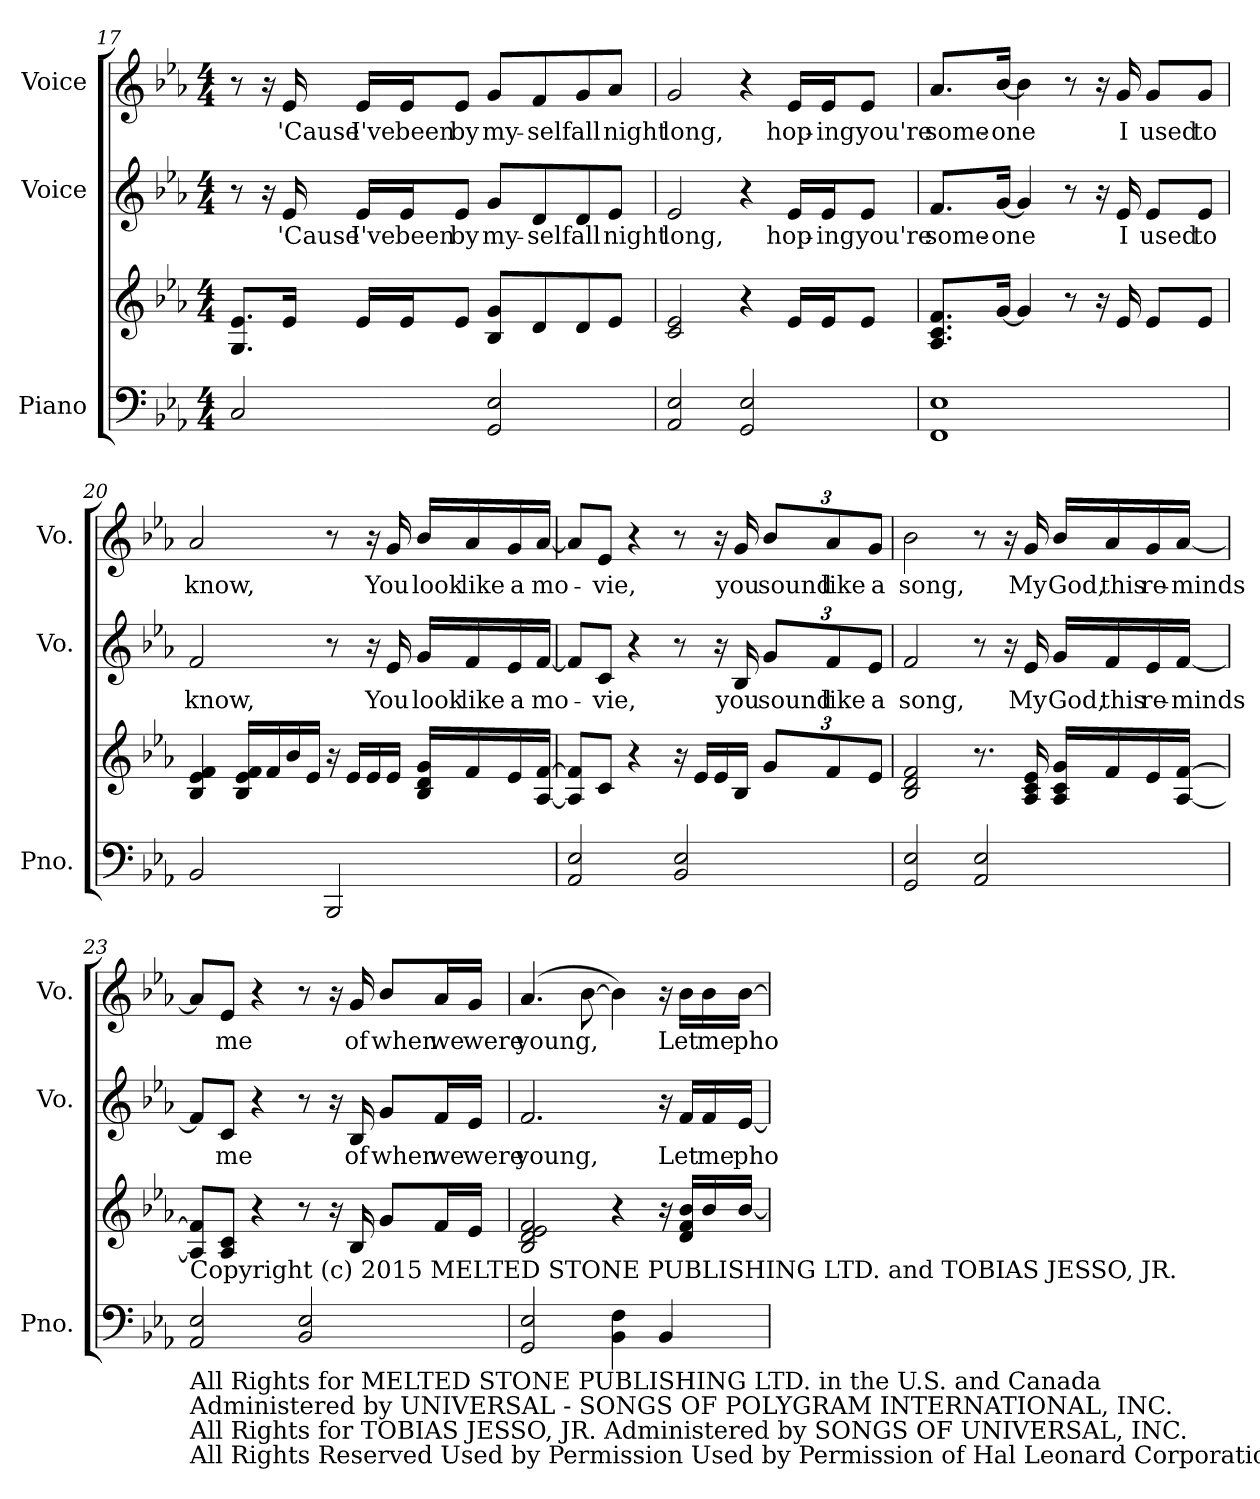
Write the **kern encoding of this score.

**kern	**kern	**kern	**text	**kern	**text
*part3	*part3	*part2	*part2	*part1	*part1
*staff4	*staff3	*staff2	*staff2	*staff1	*staff1
*I"Piano	*	*I"Voice	*	*I"Voice	*
*I'Pno.	*	*I'Vo.	*	*I'Vo.	*
!!LO:LB:g=z
*clefF4	*clefG2	*clefG2	*	*clefG2	*
*k[b-e-a-]	*k[b-e-a-]	*k[b-e-a-]	*	*k[b-e-a-]	*
*M4/4	*M4/4	*M4/4	*	*M4/4	*
=17	=17	=17	=17	=17	=17
2C/	8.G/ 8.e-/L	8r	.	8r	.
.	.	16r	.	16r	.
!	!	!	!LO:LY:b	!	!LO:LY:b
.	16e-/Jk	16e-/	'Cause	16e-/	'Cause
!	!	!	!LO:LY:b	!	!LO:LY:b
.	16e-/LL	16e-/LL	I've	16e-/LL	I've
!	!	!	!LO:LY:b	!	!LO:LY:b
.	16e-/J	16e-/J	been	16e-/J	been
!	!	!	!LO:LY:b	!	!LO:LY:b
.	8e-/J	8e-/J	by	8e-/J	by
!	!	!	!LO:LY:b	!	!LO:LY:b
2GG/ 2E-/	8B-/ 8g/L	8g/L	my-	8g/L	my-
!	!	!	!LO:LY:b	!	!LO:LY:b
.	8d/	8d/	-self	8f/	-self
!	!	!	!LO:LY:b	!	!LO:LY:b
.	8d/	8d/	all	8g/	all
!	!	!	!LO:LY:b	!	!LO:LY:b
.	8e-/J	8e-/J	night	8a-/J	night
=18	=18	=18	=18	=18	=18
!	!	!	!LO:LY:b	!	!LO:LY:b
2AA-/ 2E-/	2c/ 2e-/	2e-/	long,	2g/	long,
2GG/ 2E-/	4r	4r	.	4r	.
!	!	!	!LO:LY:b	!	!LO:LY:b
.	16e-/LL	16e-/LL	hop-	16e-/LL	hop-
!	!	!	!LO:LY:b	!	!LO:LY:b
.	16e-/J	16e-/J	-ing	16e-/J	-ing
!	!	!	!LO:LY:b	!	!LO:LY:b
.	8e-/J	8e-/J	you're	8e-/J	you're
=19	=19	=19	=19	=19	=19
!	!	!	!LO:LY:b	!	!LO:LY:b
1FF 1E-	8.A-/ 8.c/ 8.f/L	8.f/L	some-	8.a-/L	some-
!	!	!	!LO:LY:b	!	!LO:LY:b
.	[16g/Jk	[16g/Jk	-one	[16b-/Jk	-one
.	4g/]	4g/]	.	4b-\]	.
.	8r	8r	.	8r	.
.	16r	16r	.	16r	.
!	!	!	!LO:LY:b	!	!LO:LY:b
.	16e-/	16e-/	I	16g/	I
!	!	!	!LO:LY:b	!	!LO:LY:b
.	8e-/L	8e-/L	used	8g/L	used
!	!	!	!LO:LY:b	!	!LO:LY:b
.	8e-/J	8e-/J	to	8g/J	to
!!LO:PB:g=z
=20	=20	=20	=20	=20	=20
!	!	!	!LO:LY:b	!	!LO:LY:b
2BB-/	4B-/ 4e-/ 4f/	2f/	know,	2a-/	know,
.	16B-/ 16e-/ 16f/LL	.	.	.	.
.	16f/	.	.	.	.
.	16b-/	.	.	.	.
.	16e-/JJ	.	.	.	.
2BBB-/	16r	8r	.	8r	.
.	16e-/LL	.	.	.	.
.	16e-/	16r	.	16r	.
!	!	!	!LO:LY:b	!	!LO:LY:b
.	16e-/JJ	16e-/	You	16g/	You
!	!	!	!LO:LY:b	!	!LO:LY:b
.	16B-/ 16d/ 16g/LL	16g/LL	look	16b-/LL	look
!	!	!	!LO:LY:b	!	!LO:LY:b
.	16f/	16f/	like	16a-/	like
!	!	!	!LO:LY:b	!	!LO:LY:b
.	16e-/	16e-/	a	16g/	a
!	!	!	!LO:LY:b	!	!LO:LY:b
.	[16A-/ [16f/JJ	[16f/JJ	mo-	[16a-/JJ	mo-
=21	=21	=21	=21	=21	=21
2AA-/ 2E-/	8A-/] 8f/]L	8f/L]	.	8a-/L]	.
!	!	!	!LO:LY:b	!	!LO:LY:b
.	8c/J	8c/J	-vie,	8e-/J	-vie,
.	4r	4r	.	4r	.
2BB-/ 2E-/	16r	8r	.	8r	.
.	16e-/LL	.	.	.	.
.	16e-/	16r	.	16r	.
!	!	!	!LO:LY:b	!	!LO:LY:b
.	16B-/JJ	16B-/	you	16g/	you
*	*Xbrackettup	*Xbrackettup	*	*	*
!	!	!	!LO:LY:b	!	!
*	*	*	*	*Xbrackettup	*
!	!	!	!	!	!LO:LY:b
.	12g/L	12g/L	sound	12b-/L	sound
!	!	!	!LO:LY:b	!	!LO:LY:b
.	12f/	12f/	like	12a-/	like
!	!	!	!LO:LY:b	!	!LO:LY:b
.	12e-/J	12e-/J	a	12g/J	a
!!LO:LB:g=z
=22	=22	=22	=22	=22	=22
!	!	!	!LO:LY:b	!	!LO:LY:b
2GG/ 2E-/	2B-/ 2d/ 2f/	2f/	song,	2b-\	song,
2AA-/ 2E-/	8.r	8r	.	8r	.
.	.	16r	.	16r	.
!	!	!	!LO:LY:b	!	!LO:LY:b
.	16A-/ 16c/ 16e-/	16e-/	My	16g/	My
!	!	!	!LO:LY:b	!	!LO:LY:b
.	16A-/ 16c/ 16g/LL	16g/LL	God,	16b-/LL	God,
!	!	!	!LO:LY:b	!	!LO:LY:b
.	16f/	16f/	this	16a-/	this
!	!	!	!LO:LY:b	!	!LO:LY:b
.	16e-/	16e-/	re-	16g/	re-
!	!	!	!LO:LY:b	!	!LO:LY:b
.	[16A-/ [16f/JJ	[16f/JJ	-minds	[16a-/JJ	-minds
=23	=23	=23	=23	=23	=23
!LO:TX:a:t=Copyright (c) 2015 MELTED STONE PUBLISHING LTD. and TOBIAS JESSO, JR.	!	!	!	!	!
!LO:TX:b:t=All Rights for MELTED STONE PUBLISHING LTD. in the U.S. and Canada	!	!	!	!	!
!LO:TX:b:t=Administered by UNIVERSAL - SONGS OF POLYGRAM INTERNATIONAL, INC.	!	!	!	!	!
!LO:TX:b:t=All Rights for TOBIAS JESSO, JR. Administered by SONGS OF UNIVERSAL, INC.	!	!	!	!	!
!LO:TX:b:t=All Rights Reserved Used by Permission Used by Permission of Hal Leonard Corporation	!	!	!	!	!
2AA-/ 2E-/	8A-/] 8f/]L	8f/L]	.	8a-/L]	.
!	!	!	!LO:LY:b	!	!LO:LY:b
.	8A-/ 8c/J	8c/J	me	8e-/J	me
.	4r	4r	.	4r	.
2BB-/ 2E-/	8r	8r	.	8r	.
.	16r	16r	.	16r	.
!	!	!	!LO:LY:b	!	!LO:LY:b
.	16B-/	16B-/	of	16g/	of
!	!	!	!LO:LY:b	!	!LO:LY:b
.	8g/L	8g/L	when	8b-/L	when
!	!	!	!LO:LY:b	!	!LO:LY:b
.	16f/L	16f/L	we	16a-/L	we
!	!	!	!LO:LY:b	!	!LO:LY:b
.	16e-/JJ	16e-/JJ	were	16g/JJ	were
!!LO:PB:g=z
=24	=24	=24	=24	=24	=24
!	!	!	!LO:LY:b	!	!LO:LY:b
2GG/ 2E-/	2B-/ 2d/ 2e-/ 2f/	2.f/	young,	(4.a-/	young,
.	.	.	.	[8b-\	.
4BB-\ 4F\	4r	.	.	4b-\])	.
4BB-/	16r	16r	.	16r	.
!	!	!	!LO:LY:b	!	!LO:LY:b
.	16d/ 16f/ 16b-/LL	16f/LL	Let	16b-\LL	Let
!	!	!	!LO:LY:b	!	!LO:LY:b
.	16b-/	16f/	me	16b-\	me
!	!	!	!LO:LY:b	!	!LO:LY:b
.	[16b-/JJ	[16e-/JJ	pho-	[16b-\JJ	pho-
=	=	=	=	=	=
*-	*-	*-	*-	*-	*-
